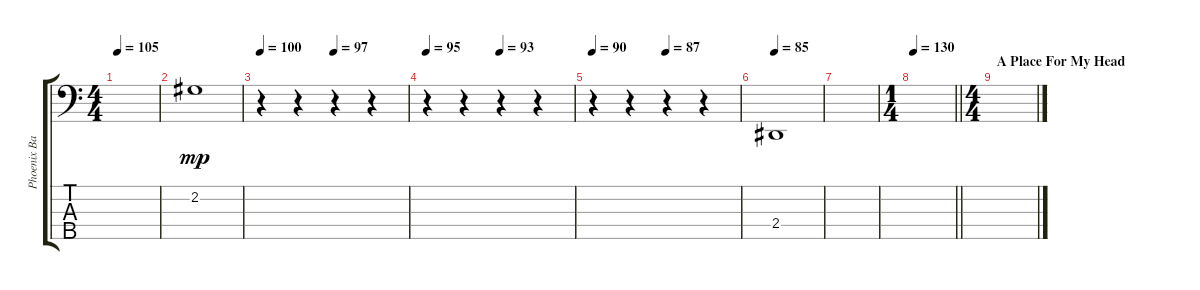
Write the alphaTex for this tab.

\track ("Phoenix Bass1" "Phoenix Ba") {instrument electricbasspick}
\staff {score tabs}
\tuning (Db3 Gb2 Ab2 Db1 Ab0) {hide}
\ts (4 4)
\tempo 105
\clef f4
\ks c
|
2.2.1{dy mp} |
\tempo 100
\tempo (97 0.5)
r.4 r.4 r.4 r.4 |
\tempo 95
\tempo (93 0.5)
r.4 r.4 r.4 r.4 |
\tempo 90
\tempo (87 0.5)
r.4 r.4 r.4 r.4 |
\tempo 85
2.4.1 |
|
\ts (1 4)
\tempo 130
\barLineRight lightlight
|
\ts (4 4)
\section ("" "A Place For My Head")
